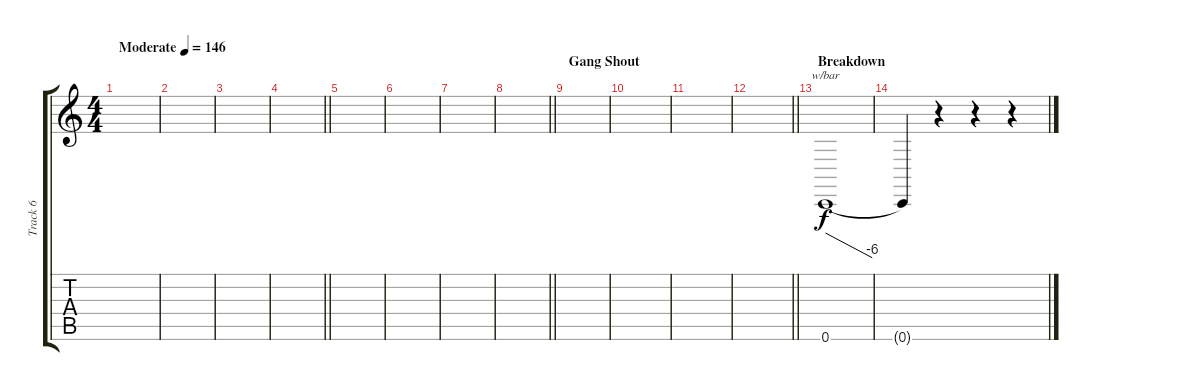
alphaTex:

\track ("Track 6" "Track 6") {instrument ocarina}
\staff {score tabs}
\tuning (D4 A3 F3 C3 G2 C2) {hide}
\ts (4 4)
\tempo (146 "Moderate")
\clef g2
\ks c
|
|
|
\barLineRight lightlight
|
\section ("" "")
|
|
|
\barLineRight lightlight
|
\section ("" "Gang Shout")
|
|
|
\barLineRight lightlight
|
\section ("" "Breakdown")
0.6.1{tbe (dive default 0 0 60 -24)} |
0.6{t}.4 r.4 r.4 r.4
